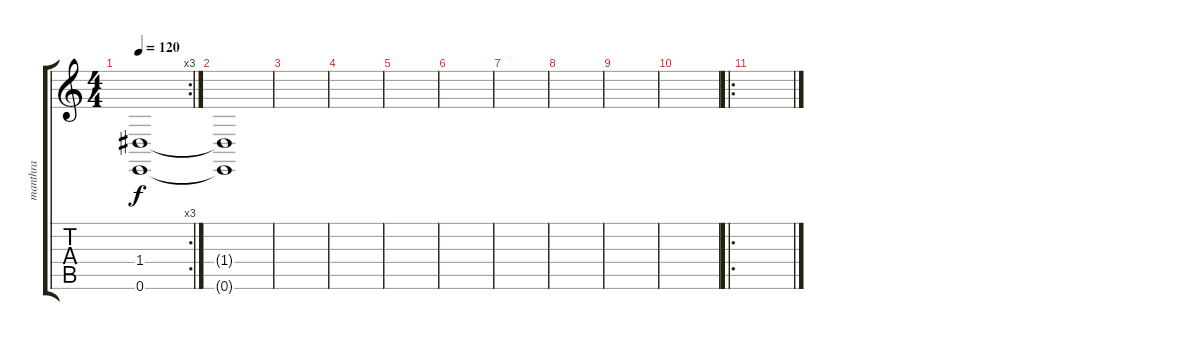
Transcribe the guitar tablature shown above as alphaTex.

\track ("manthra" "manthra") {instrument choiraahs}
\staff {score tabs}
\tuning (E4 B3 G3 D3 A2 E2) {hide}
\rc 3
\ts (4 4)
\tempo 120
\clef g2
\ks c
(1.4 0.6).1{dy f} |
(1.4{t} 0.6{t}).1 |
|
|
|
|
|
|
|
|
\ro
